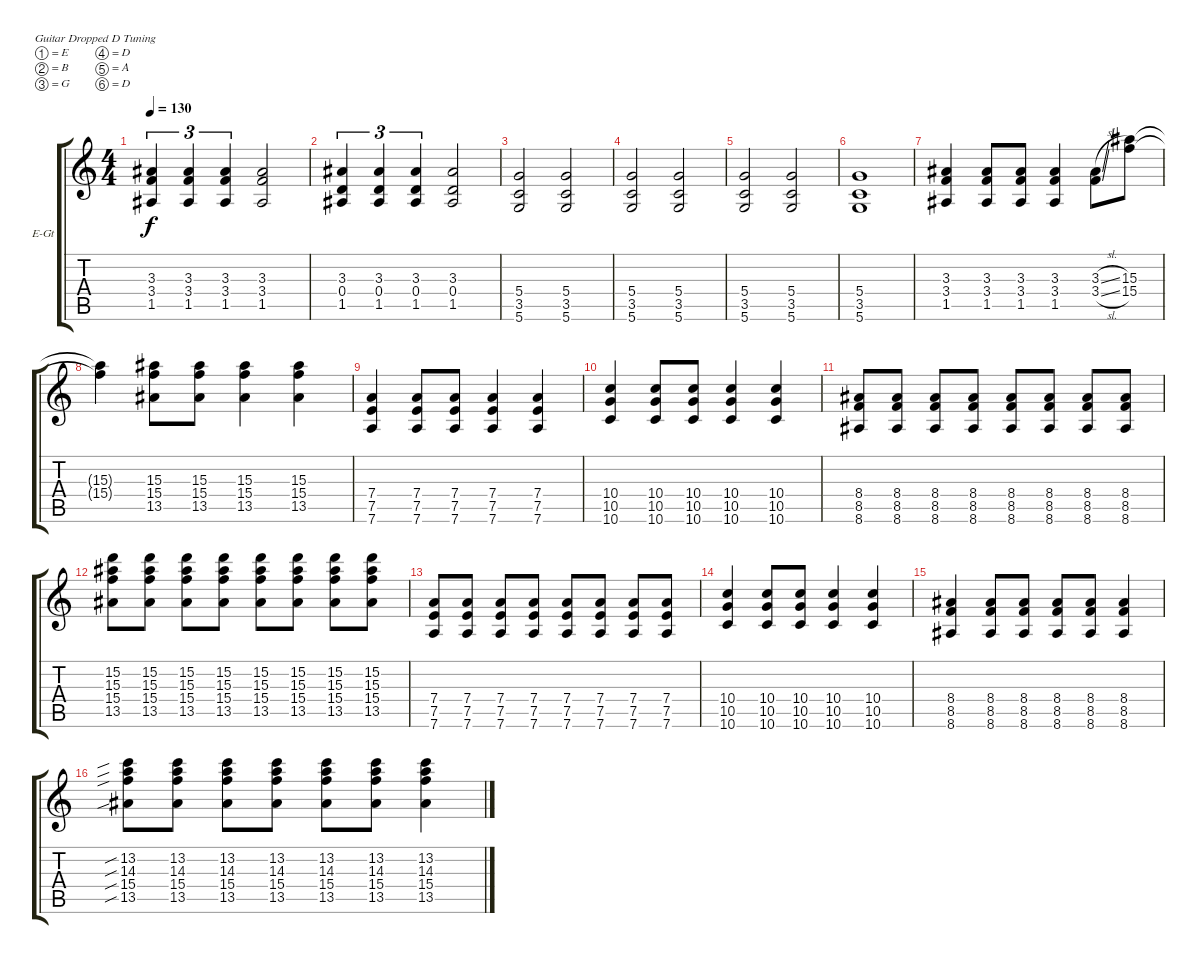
\bracketExtendMode groupsimilarinstruments
\firstSystemTrackNameOrientation horizontal
\otherSystemsTrackNameOrientation horizontal
\track ("Electric Guitar 1" "E-Gt") {instrument electricguitarjazz}
\staff {score tabs}
\tuning (E4 B3 G3 D3 A2 D2)
\ts (4 4)
\tempo 130
\clef g2
\ks c
(3.4 1.5 3.3).4{tu (3 2) dy f} (1.5 3.4 3.3).4{tu (3 2)} (3.4 1.5 3.3).4{tu (3 2)} (1.5 3.4 3.3).2 |
(1.5 0.4 3.3).4{tu (3 2)} (1.5 0.4 3.3).4{tu (3 2)} (1.5 0.4 3.3).4{tu (3 2)} (3.3 0.4 1.5).2 |
(3.5 5.6 5.4).2 (5.4 3.5 5.6).2 |
(3.5 5.6 5.4).2 (5.4 3.5 5.6).2 |
(3.5 5.6 5.4).2 (5.4 3.5 5.6).2 |
(5.6 3.5 5.4).1 |
(1.5 3.4 3.3).4 (1.5 3.4 3.3).8 (3.3 3.4 1.5).8 (1.5 3.4 3.3).4 (3.4{sl} 3.3{sl}).8 (15.3 15.4).8 |
(15.4{t} 15.3{t}).4 (15.4 13.5 15.3).8 (13.5 15.4 15.3).8 (13.5 15.4 15.3).4 (13.5 15.3 15.4).4 |
(7.6 7.5 7.4).4 (7.4 7.5 7.6).8 (7.6 7.5 7.4).8 (7.6 7.5 7.4).4 (7.6 7.5 7.4).4 |
(10.6 10.5 10.4).4 (10.4 10.5 10.6).8 (10.4 10.5 10.6).8 (10.4 10.5 10.6).4 (10.4 10.5 10.6).4 |
(8.5 8.4 8.6).8 (8.5 8.4 8.6).8 (8.5 8.4 8.6).8 (8.5 8.4 8.6).8 (8.5 8.4 8.6).8 (8.5 8.4 8.6).8 (8.5 8.4 8.6).8 (8.5 8.4 8.6).8 |
(13.5 15.4 15.3 15.2).8 (13.5 15.4 15.3 15.2).8 (13.5 15.4 15.3 15.2).8 (13.5 15.4 15.3 15.2).8 (13.5 15.4 15.3 15.2).8 (13.5 15.4 15.3 15.2).8 (13.5 15.4 15.3 15.2).8 (13.5 15.4 15.3 15.2).8 |
(7.6 7.5 7.4).8 (7.4 7.5 7.6).8 (7.6 7.5 7.4).8 (7.6 7.5 7.4).8 (7.6 7.5 7.4).8 (7.6 7.5 7.4).8 (7.6 7.5 7.4).8 (7.6 7.5 7.4).8 |
(10.6 10.5 10.4).4 (10.4 10.5 10.6).8 (10.4 10.5 10.6).8 (10.4 10.5 10.6).4 (10.4 10.5 10.6).4 |
(8.5 8.4 8.6).4 (8.5 8.4 8.6).8 (8.5 8.4 8.6).8 (8.5 8.4 8.6).8 (8.5 8.4 8.6).8 (8.5 8.4 8.6).4 |
(13.5{sib} 15.4{sib} 14.3{sib} 13.2{sib}).8 (13.5 15.4 14.3 13.2).8 (13.5 15.4 14.3 13.2).8 (13.5 15.4 14.3 13.2).8 (13.5 15.4 14.3 13.2).8 (13.5 15.4 14.3 13.2).8 (13.5 15.4 14.3 13.2).4
